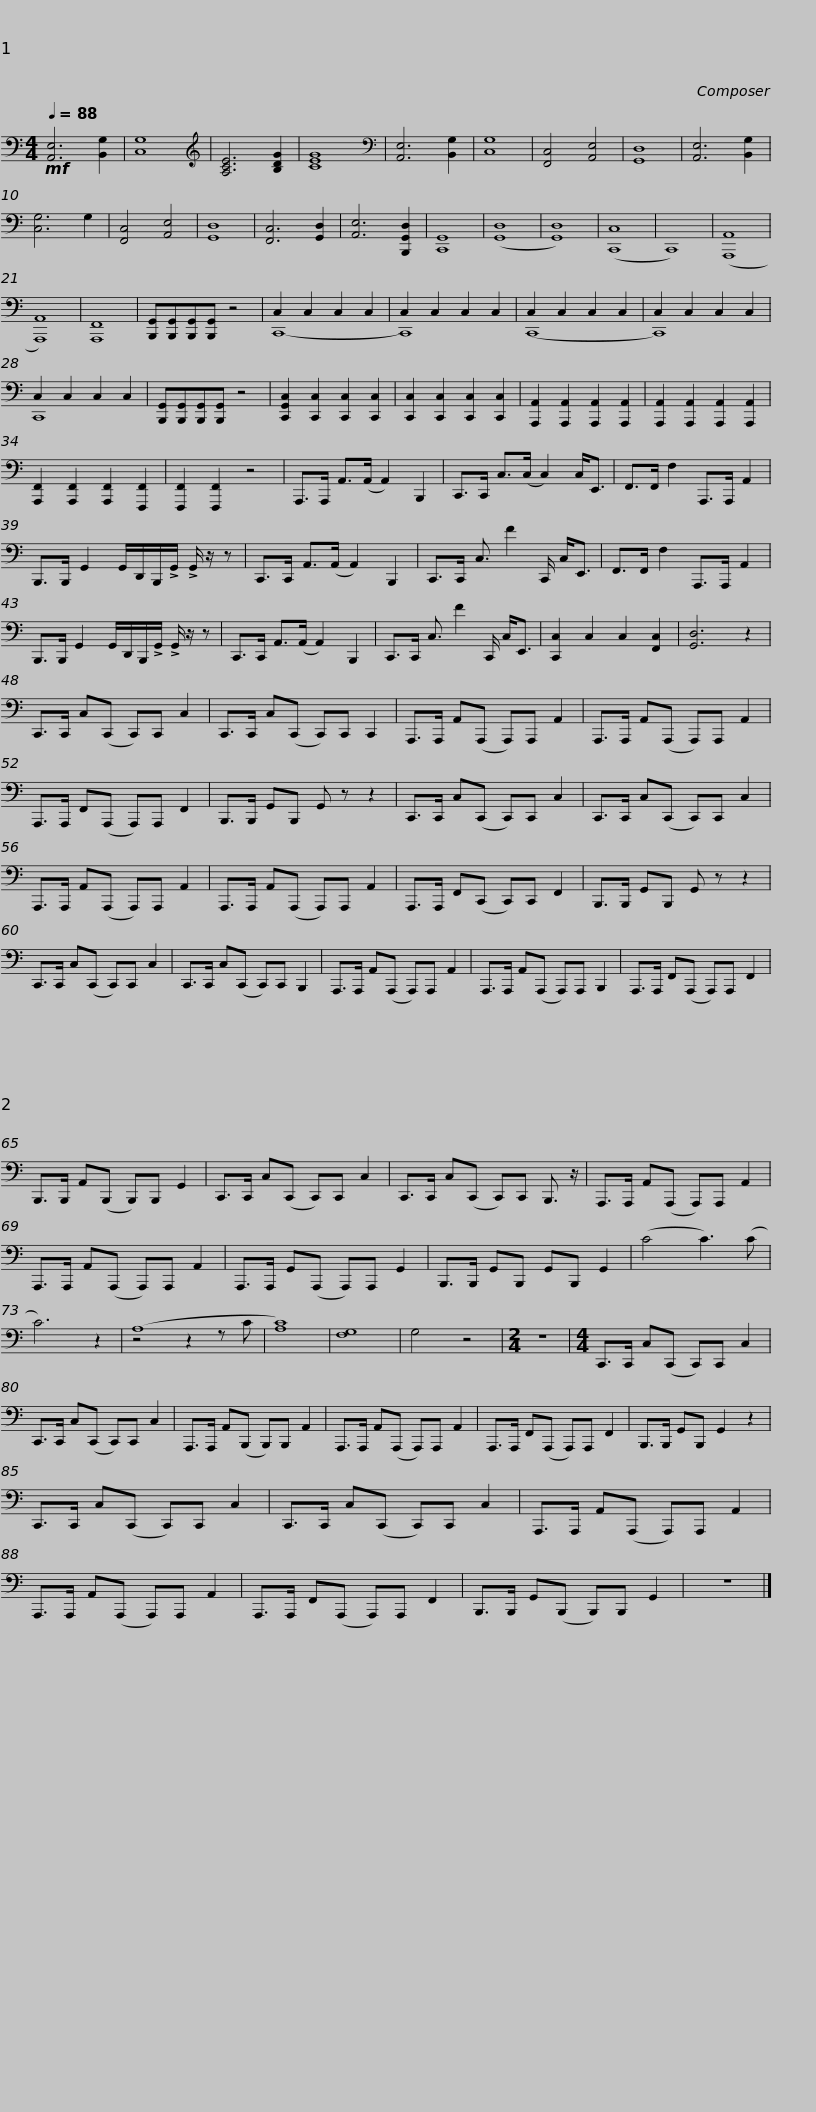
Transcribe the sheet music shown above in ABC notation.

X:1
%%score ( 1 2 3 )
L:1/8
Q:1/4=88
M:4/4
I:linebreak $
K:C
V:1 bass
V:2 bass
V:3 bass
V:1
!mf! [A,,E,]6 [B,,G,]2 | [C,G,]8 |[K:treble] [A,CE]6 [B,DG]2 | [CEG]8 |$[K:bass] [A,,E,]6 [B,,G,]2 | %5
 [C,G,]8 | [F,,C,]4 [A,,E,]4 | [G,,D,]8 |$ [A,,E,]6 [B,,G,]2 | [C,G,]6 G,2 | %10
 [F,,C,]4 [A,,E,]4 | [G,,D,]8 |$ [F,,C,]6 [G,,D,]2 | [A,,E,]6 [B,,,G,,D,]2 | [C,,G,,]8 | %15
 ([G,,D,]8 |$ [G,,D,]8) | ([C,,C,]8 | C,,8) | ([A,,,A,,]8 |$ %20
 [A,,,A,,]8) | [A,,,F,,]8 | [B,,,G,,][B,,,G,,][B,,,G,,][B,,,G,,] z4 | C,2 C,2 C,2 C,2 |$ C,2 C,2 C,2 C,2 | %25
 C,2 C,2 C,2 C,2 | C,2 C,2 C,2 C,2 | C,2 C,2 C,2 C,2 |$ [B,,,G,,][B,,,G,,][B,,,G,,][B,,,G,,] z4 | [C,,G,,C,]2 [C,,C,]2 [C,,C,]2 [C,,C,]2 |$ %30
 [C,,C,]2 [C,,C,]2 [C,,C,]2 [C,,C,]2 | [A,,,A,,]2 [A,,,A,,]2 [A,,,A,,]2 [A,,,A,,]2 | [A,,,A,,]2 [A,,,A,,]2 [A,,,A,,]2 [A,,,A,,]2 | [A,,,F,,]2 [A,,,F,,]2 [A,,,F,,]2 [F,,,F,,]2 |$ [F,,,F,,]2 [F,,,F,,]2 z4 | %35
 A,,,>A,,, A,,>(A,, A,,2) B,,,2 | C,,>C,, C,>(C, C,2) C,<E,, | F,,>F,, F,2 A,,,>A,,, A,,2 |$ B,,,>B,,, G,,2 G,,/D,,/B,,,/!>!G,,/ !>!G,,/ z/ z | C,,>C,, A,,>(A,, A,,2) B,,,2 | %40
 C,,>C,, C,3/2 F2 C,,/ C,<E,, |$ F,,>F,, F,2 A,,,>A,,, A,,2 | B,,,>B,,, G,,2 G,,/D,,/B,,,/!>!G,,/ !>!G,,/ z/ z | C,,>C,, A,,>(A,, A,,2) B,,,2 |$ C,,>C,, C,3/2 F2 C,,/ C,<E,, | %45
 [C,,C,]2 C,2 C,2 [F,,C,]2 |$ [G,,D,]6 z2 | C,,>C,, C,(C,, C,,)C,, C,2 | C,,>C,, C,(C,, C,,)C,, C,,2 | A,,,>A,,, A,,(A,,, A,,,)A,,, A,,2 |$ %50
 A,,,>A,,, A,,(A,,, A,,,)A,,, A,,2 | A,,,>A,,, F,,(A,,, A,,,)A,,, F,,2 | B,,,>B,,, G,,B,,, G,, z z2 | C,,>C,, C,(C,, C,,)C,, C,2 |$ C,,>C,, C,(C,, C,,)C,, C,2 | %55
 A,,,>A,,, A,,(A,,, A,,,)A,,, A,,2 | A,,,>A,,, A,,(A,,, A,,,)A,,, A,,2 | A,,,>A,,, F,,(C,, C,,)C,, F,,2 |$ B,,,>B,,, G,,B,,, G,, z z2 | C,,>C,, C,(C,, C,,)C,, C,2 | %60
 C,,>C,, C,(C,, C,,)C,, B,,,2 | A,,,>A,,, A,,(A,,, A,,,)A,,, A,,2 |$ A,,,>A,,, A,,(A,,, A,,,)A,,, B,,,2 | A,,,>A,,, F,,(A,,, A,,,)A,,, F,,2 | B,,,>B,,, A,,(B,,, B,,,)B,,, G,,2 | %65
 C,,>C,, C,(C,, C,,)C,, C,2 |$ C,,>C,, C,(C,, C,,)C,, B,,,3/2 z/ | A,,,>A,,, A,,(A,,, A,,,)A,,, A,,2 | A,,,>A,,, A,,(A,,, A,,,)A,,, A,,2 | A,,,>A,,, G,,(A,,, A,,,)A,,, G,,2 |$ %70
 B,,,>B,,, G,,B,,, G,,B,,, G,,2 | (C4 C3) (C | C6) z2 | (A,8 |$ [A,C]8) | %75
 [F,G,]8 | G,4 z4 |[M:2/4] z4 |$[M:4/4] C,,>C,, C,(C,, C,,)C,, C,2 | C,,>C,, C,(C,, C,,)C,, C,2 | %80
 A,,,>A,,, A,,(B,,, B,,,)B,,, A,,2 | A,,,>A,,, A,,(A,,, A,,,)A,,, A,,2 |$ A,,,>A,,, F,,(A,,, A,,,)A,,, F,,2 | B,,,>B,,, G,,B,,, G,,2 z2 | C,,>C,, C,(C,, C,,)C,, C,2 | %85
 C,,>C,, C,(C,, C,,)C,, C,2 |$ A,,,>A,,, A,,(A,,, A,,,)A,,, A,,2 | A,,,>A,,, A,,(A,,, A,,,)A,,, A,,2 | A,,,>A,,, F,,(A,,, A,,,)A,,, F,,2 | B,,,>B,,, G,,(B,,, B,,,)B,,, G,,2 |$ %90
 z8 |] %91
V:2
 x8 | x8 |[K:treble] x8 | x8 |$[K:bass] x8 | %5
 x8 | x8 | x8 |$ x8 | x8 | %10
 x8 | x8 |$ x8 | x8 | x8 | %15
 x8 |$ x8 | x8 | x8 | x8 |$ %20
 x8 | x8 | x8 | C,,8- |$ C,,8 | %25
 (C,,8 | C,,8) | C,,8 |$ x8 | x8 |$ %30
 x8 | x8 | x8 | x8 |$ x8 | %35
 x8 | x8 | x8 |$ x8 | x8 | %40
 x8 |$ x8 | x8 | x8 |$ x8 | %45
 x8 |$ x8 | x8 | x8 | x8 |$ %50
 x8 | x8 | x8 | x8 |$ x8 | %55
 x8 | x8 | x8 |$ x8 | x8 | %60
 x8 | x8 |$ x8 | x8 | x8 | %65
 x8 |$ x8 | x8 | x8 | x8 |$ %70
 x8 | x8 | x8 | x8 |$ x8 | %75
 x8 | x8 |[M:2/4] x4 |$[M:4/4] x8 | x8 | %80
 x8 | x8 |$ x8 | x8 | x8 | %85
 x8 |$ x8 | x8 | x8 | x8 |$ %90
 x8 |] %91
V:3
 x8 | x8 |[K:treble] x8 | x8 |$[K:bass] x8 | %5
 x8 | x8 | x8 |$ x8 | x8 | %10
 x8 | x8 |$ x8 | x8 | x8 | %15
 x8 |$ x8 | x8 | x8 | x8 |$ %20
 x8 | x8 | x8 | x8 |$ x8 | %25
 x8 | x8 | x8 |$ x8 | x8 |$ %30
 x8 | x8 | x8 | x8 |$ x8 | %35
 x8 | x8 | x8 |$ x8 | x8 | %40
 x8 |$ x8 | x8 | x8 |$ x8 | %45
 x8 |$ x8 | x8 | x8 | x8 |$ %50
 x8 | x8 | x8 | x8 |$ x8 | %55
 x8 | x8 | x8 |$ x8 | x8 | %60
 x8 | x8 |$ x8 | x8 | x8 | %65
 x8 |$ x8 | x8 | x8 | x8 |$ %70
 x8 | x8 | x8 | z4 z2 z C |$ x8 | %75
 x8 | x8 |[M:2/4] x4 |$[M:4/4] x8 | x8 | %80
 x8 | x8 |$ x8 | x8 | x8 | %85
 x8 |$ x8 | x8 | x8 | x8 |$ %90
 x8 |] %91
